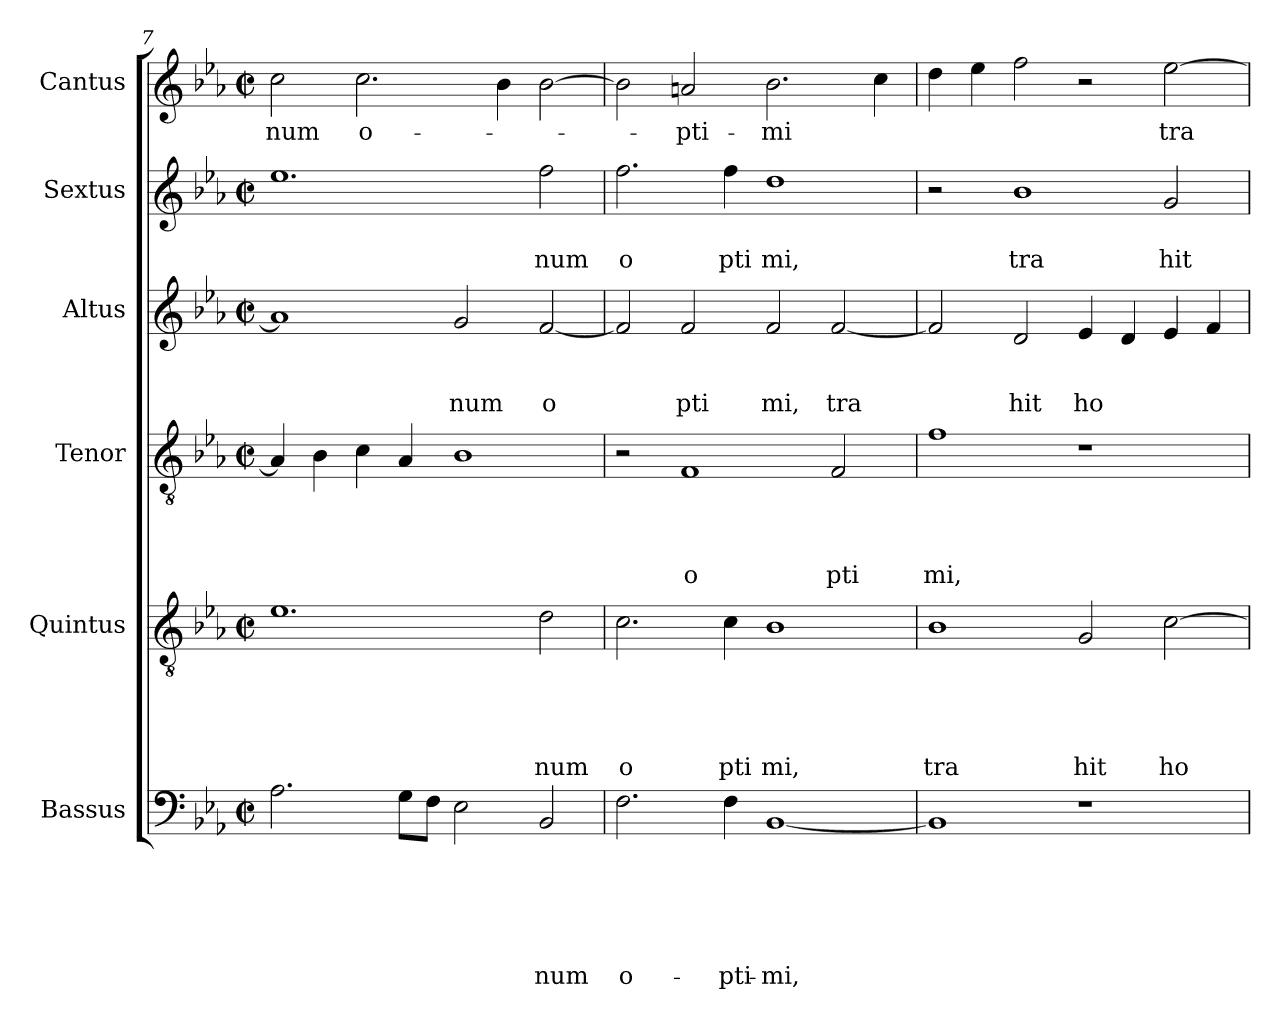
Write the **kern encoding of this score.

**kern	**text	**text	**text	**text	**text	**text	**kern	**text	**text	**text	**text	**text	**kern	**text	**text	**text	**text	**kern	**text	**text	**text	**kern	**text	**text	**kern	**text
*part6	*part6	*part6	*part6	*part6	*part6	*part6	*part5	*part5	*part5	*part5	*part5	*part5	*part4	*part4	*part4	*part4	*part4	*part3	*part3	*part3	*part3	*part2	*part2	*part2	*part1	*part1
*staff6	*staff6	*staff6	*staff6	*staff6	*staff6	*staff6	*staff5	*staff5	*staff5	*staff5	*staff5	*staff5	*staff4	*staff4	*staff4	*staff4	*staff4	*staff3	*staff3	*staff3	*staff3	*staff2	*staff2	*staff2	*staff1	*staff1
*I"Bassus	*	*	*	*	*	*	*I"Quintus	*	*	*	*	*	*I"Tenor	*	*	*	*	*I"Altus	*	*	*	*I"Sextus	*	*	*I"Cantus	*
*clefF4	*	*	*	*	*	*	*clefGv2	*	*	*	*	*	*clefGv2	*	*	*	*	*clefG2	*	*	*	*clefG2	*	*	*clefG2	*
*k[b-e-a-]	*	*	*	*	*	*	*k[b-e-a-]	*	*	*	*	*	*k[b-e-a-]	*	*	*	*	*k[b-e-a-]	*	*	*	*k[b-e-a-]	*	*	*k[b-e-a-]	*
*E-:	*	*	*	*	*	*	*E-:	*	*	*	*	*	*E-:	*	*	*	*	*E-:	*	*	*	*E-:	*	*	*E-:	*
*M2/2	*	*	*	*	*	*	*M2/2	*	*	*	*	*	*M2/2	*	*	*	*	*M2/2	*	*	*	*M2/2	*	*	*M2/2	*
*met(c|)	*	*	*	*	*	*	*met(c|)	*	*	*	*	*	*met(c|)	*	*	*	*	*met(c|)	*	*	*	*met(c|)	*	*	*met(c|)	*
=7	=7	=7	=7	=7	=7	=7	=7	=7	=7	=7	=7	=7	=7	=7	=7	=7	=7	=7	=7	=7	=7	=7	=7	=7	=7	=7
!	!	!	!	!	!	!	!	!	!	!	!	!	!	!	!	!	!	!	!	!	!	!	!	!	!	!LO:LY:b
2.A-\	.	.	.	.	.	.	1.e-	.	.	.	.	.	4A-/]	.	.	.	.	1a-]	.	.	.	1.ee-	.	.	2cc\	-num
.	.	.	.	.	.	.	.	.	.	.	.	.	4B-\	.	.	.	.	.	.	.	.	.	.	.	.	.
!	!	!	!	!	!	!	!	!	!	!	!	!	!	!	!	!	!	!	!	!	!	!	!	!	!	!LO:LY:b
.	.	.	.	.	.	.	.	.	.	.	.	.	4c\	.	.	.	.	.	.	.	.	.	.	.	2.cc\	o-
8G\L	.	.	.	.	.	.	.	.	.	.	.	.	4A-/	.	.	.	.	.	.	.	.	.	.	.	.	.
8F\J	.	.	.	.	.	.	.	.	.	.	.	.	.	.	.	.	.	.	.	.	.	.	.	.	.	.
!	!	!	!	!	!	!	!	!	!	!	!	!	!	!	!	!	!	!	!	!	!LO:LY:b	!	!	!	!	!
2E-\	.	.	.	.	.	.	.	.	.	.	.	.	1B-	.	.	.	.	2g/	.	.	num	.	.	.	.	.
.	.	.	.	.	.	.	.	.	.	.	.	.	.	.	.	.	.	.	.	.	.	.	.	.	4b-\	.
!	!	!	!	!	!	!LO:LY:b	!	!	!	!	!	!LO:LY:b	!	!	!	!	!	!	!	!	!LO:LY:b	!	!	!LO:LY:b	!	!
2BB-/	.	.	.	.	.	-num	2d\	.	.	.	.	num	.	.	.	.	.	[<2f/	.	.	o	2ff\	.	num	[>2b-\	.
=8	=8	=8	=8	=8	=8	=8	=8	=8	=8	=8	=8	=8	=8	=8	=8	=8	=8	=8	=8	=8	=8	=8	=8	=8	=8	=8
!	!	!	!	!	!	!LO:LY:b	!	!	!	!	!	!LO:LY:b	!	!	!	!	!	!	!	!	!	!	!	!LO:LY:b	!	!
2.F\	.	.	.	.	.	o-	2.c\	.	.	.	.	o	2r	.	.	.	.	2f/]	.	.	.	2.ff\	.	o	2b-\]	.
!	!	!	!	!	!	!	!	!	!	!	!	!	!	!	!	!	!LO:LY:b	!	!	!	!LO:LY:b	!	!	!	!	!LO:LY:b
.	.	.	.	.	.	.	.	.	.	.	.	.	1F	.	.	.	o	2f/	.	.	pti	.	.	.	2an/	-pti-
!	!	!	!	!	!	!LO:LY:b	!	!	!	!	!	!LO:LY:b	!	!	!	!	!	!	!	!	!	!	!	!LO:LY:b	!	!
4F\	.	.	.	.	.	-pti-	4c\	.	.	.	.	pti	.	.	.	.	.	.	.	.	.	4ff\	.	pti	.	.
!	!	!	!	!	!	!LO:LY:b	!	!	!	!	!	!LO:LY:b	!	!	!	!	!	!	!	!	!LO:LY:b	!	!	!LO:LY:b	!	!LO:LY:b
[<1BB-	.	.	.	.	.	-mi,	1B-	.	.	.	.	mi,	.	.	.	.	.	2f/	.	.	mi,	1dd	.	mi,	2.b-\	-mi
!	!	!	!	!	!	!	!	!	!	!	!	!	!	!	!	!	!LO:LY:b	!	!	!	!LO:LY:b	!	!	!	!	!
.	.	.	.	.	.	.	.	.	.	.	.	.	2F/	.	.	.	pti	[<2f/	.	.	tra	.	.	.	.	.
.	.	.	.	.	.	.	.	.	.	.	.	.	.	.	.	.	.	.	.	.	.	.	.	.	4cc\	.
=9	=9	=9	=9	=9	=9	=9	=9	=9	=9	=9	=9	=9	=9	=9	=9	=9	=9	=9	=9	=9	=9	=9	=9	=9	=9	=9
!	!	!	!	!	!	!	!	!	!	!	!	!LO:LY:b	!	!	!	!	!LO:LY:b	!	!	!	!	!	!	!	!	!
1BB-]	.	.	.	.	.	.	1B-	.	.	.	.	tra	1f	.	.	.	mi,	2f/]	.	.	.	2r	.	.	4dd\	.
.	.	.	.	.	.	.	.	.	.	.	.	.	.	.	.	.	.	.	.	.	.	.	.	.	4ee-\	.
!	!	!	!	!	!	!	!	!	!	!	!	!	!	!	!	!	!	!	!	!	!LO:LY:b	!	!	!LO:LY:b	!	!
.	.	.	.	.	.	.	.	.	.	.	.	.	.	.	.	.	.	2d/	.	.	hit	1b-	.	tra	2ff\	.
!	!	!	!	!	!	!	!	!	!	!	!	!LO:LY:b	!	!	!	!	!	!	!	!	!LO:LY:b	!	!	!	!	!
1r	.	.	.	.	.	.	2G/	.	.	.	.	hit	1r	.	.	.	.	4e-/	.	.	ho	.	.	.	2r	.
.	.	.	.	.	.	.	.	.	.	.	.	.	.	.	.	.	.	4d/	.	.	.	.	.	.	.	.
!	!	!	!	!	!	!	!	!	!	!	!	!LO:LY:b	!	!	!	!	!	!	!	!	!	!	!	!LO:LY:b	!	!LO:LY:b
.	.	.	.	.	.	.	[>2c\	.	.	.	.	ho	.	.	.	.	.	4e-/	.	.	.	2g/	.	hit	[>2ee-\	tra-
.	.	.	.	.	.	.	.	.	.	.	.	.	.	.	.	.	.	4f/	.	.	.	.	.	.	.	.
=	=	=	=	=	=	=	=	=	=	=	=	=	=	=	=	=	=	=	=	=	=	=	=	=	=	=
*-	*-	*-	*-	*-	*-	*-	*-	*-	*-	*-	*-	*-	*-	*-	*-	*-	*-	*-	*-	*-	*-	*-	*-	*-	*-	*-
